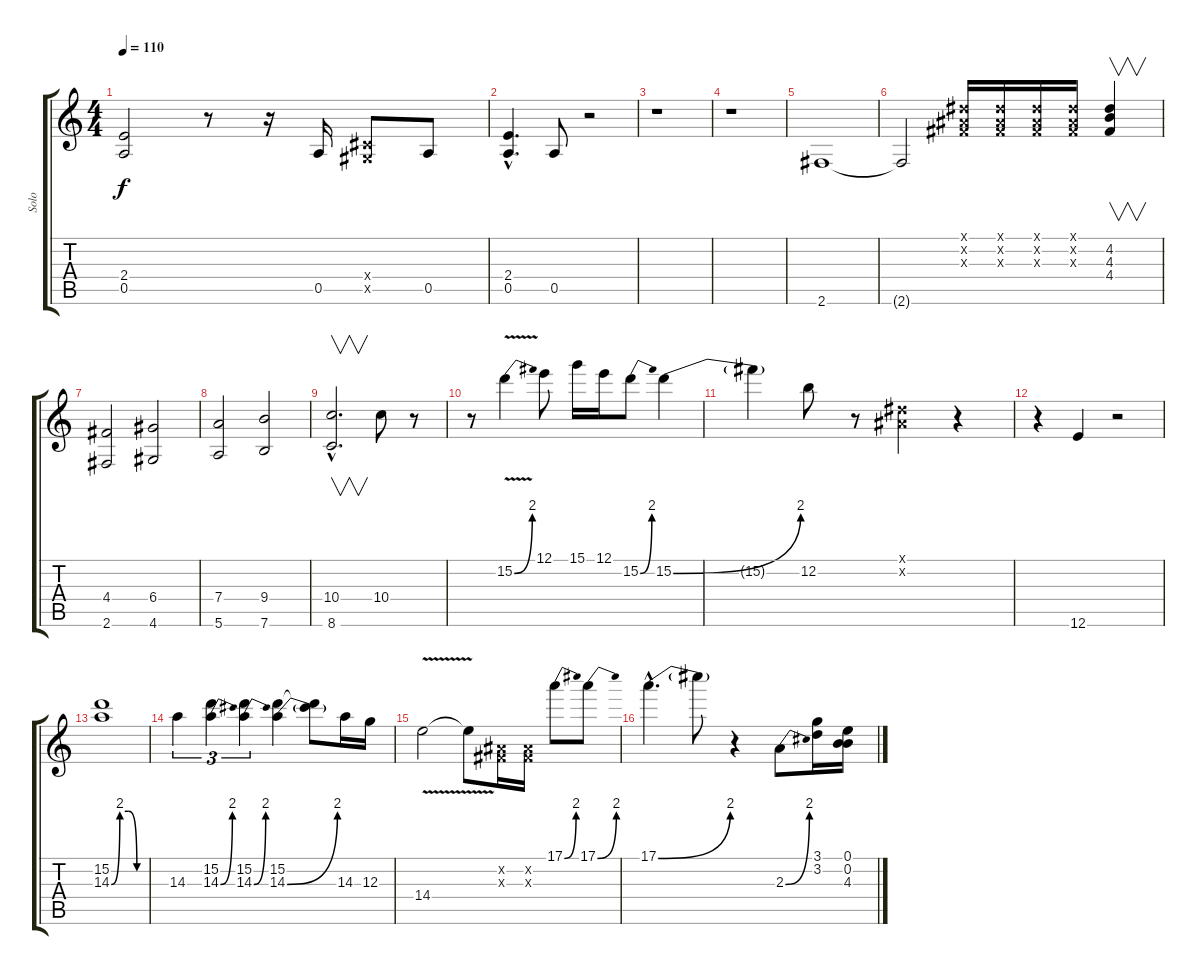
\track ("Solo" "Solo") {instrument distortionguitar}
\staff {score tabs}
\tuning (E4 B3 G3 D3 A2 E2) {hide}
\ts (4 4)
\tempo 110
\clef g2
\ks c
(2.4 0.5).2{dy f} r.8 r.16 0.5.16 (-1.4{x} -1.5{x}).8 0.5.8 |
(2.4{hac} 0.5{hac}).4{d} 0.5.8 r.2 |
r.1 |
r.1 |
2.6.1 |
2.6{t}.2 (-1.1{x} -1.2{x} -1.3{x}).16 (-1.1{x} -1.2{x} -1.3{x}).16 (-1.1{x} -1.2{x} -1.3{x}).16 (-1.1{x} -1.2{x} -1.3{x}).16 (4.2 4.3 4.4).4{v} |
(4.4 2.6).2 (6.4 4.6).2 |
(7.4 5.6).2 (9.4 7.6).2 |
(10.4{hac} 8.6{hac}).2{v d} 10.4.8 r.8 |
r.8 15.2{be (bend 0 0 60 8) v}.4 12.1.8 15.1.16 12.1.16 15.2{be (bend 0 0 60 8)}.8 15.2{be (bend 0 0 60 8)}.4 |
15.2{t}.4 12.2.8 r.8 (-1.1{x} -1.2{x}).4 r.4 |
r.4 12.6.4 r.2 |
(15.2 14.3{be (custom 0 0 15 8 30 8 45 0 60 0)}).1 |
14.3.4{tu (3 2)} (15.2 14.3{be (bend 0 0 60 8)}).4{tu (3 2)} (15.2 14.3{be (bend 0 0 60 8)}).4{tu (3 2)} (15.2 14.3{be (bend 0 0 60 8)}).4 (15.2{t} 14.3{t}).8 14.3.16 12.3.16 |
14.4{v}.2 14.4{t}.8 (-1.2{x} -1.3{x}).16 (-1.2{x} -1.3{x}).16 17.1{be (bend 0 0 60 8)}.8 17.1{be (bend 0 0 60 8)}.8 |
17.1{be (bend 0 0 60 8) hac}.4{d} 17.1{t}.8 r.4 2.3{be (bend 0 0 60 8)}.8 (3.1 3.2).16 (0.1 0.2 4.3{ss}).16
